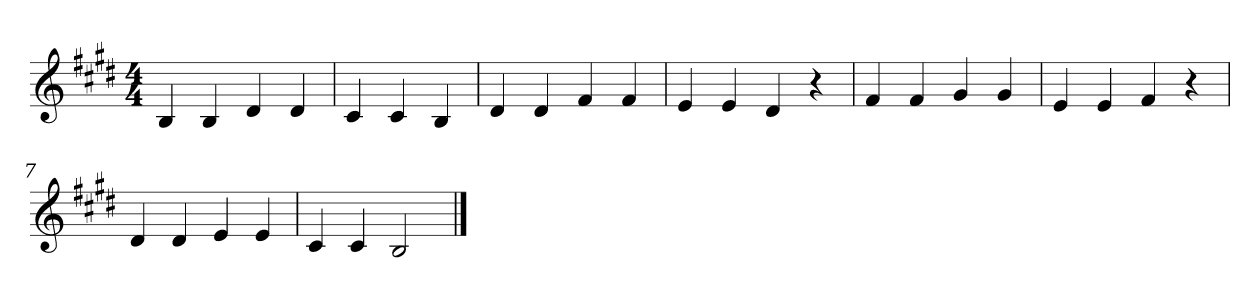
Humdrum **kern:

**kern
*part1
*staff1
*clefG2
*k[f#c#g#d#]
*M4/4
=1
4B
4B
4d#
4d#
=2
4c#
4c#
4B
=3
4d#
4d#
4f#
4f#
=4
4e
4e
4d#
4r
=5
4f#
4f#
4g#
4g#
=6
4e
4e
4f#
4r
=7
4d#
4d#
4e
4e
=8
4c#
4c#
2B
==
*-
